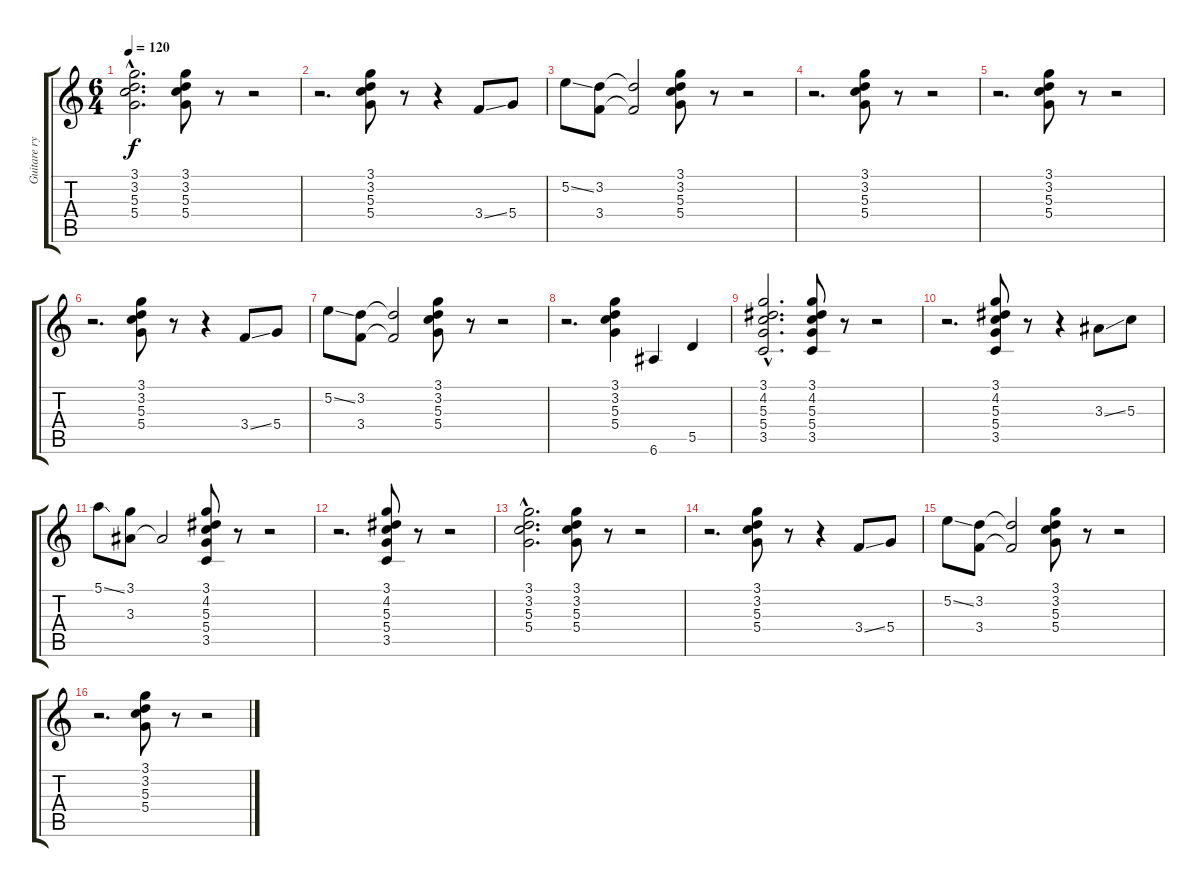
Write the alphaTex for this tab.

\track ("Guitare rythmique" "Guitare ry") {instrument electricguitarclean}
\staff {score tabs}
\tuning (E4 B3 G3 D3 A2 E2) {hide}
\ts (6 4)
\tempo 120
\clef g2
\ks c
(3.1{hac} 3.2{hac} 5.3{hac} 5.4{hac}).2{d dy f instrument electricguitarclean} (3.1 3.2 5.3 5.4).8 r.8 r.2 |
r.2{d} (3.1 3.2 5.3 5.4).8 r.8 r.4 3.4{ss}.8 5.4.8 |
5.2{ss}.8 (3.2 3.4).8 (3.2{t} 3.4{t}).2 (3.1 3.2 5.3 5.4).8 r.8 r.2 |
r.2{d} (3.1 3.2 5.3 5.4).8 r.8 r.2 |
r.2{d} (3.1 3.2 5.3 5.4).8 r.8 r.2 |
r.2{d} (3.1 3.2 5.3 5.4).8 r.8 r.4 3.4{ss}.8 5.4.8 |
5.2{ss}.8 (3.2 3.4).8 (3.2{t} 3.4{t}).2 (3.1 3.2 5.3 5.4).8 r.8 r.2 |
r.2{d} (3.1 3.2 5.3 5.4).4 6.6.4 5.5.4 |
(3.1{hac} 4.2{hac} 5.3{hac} 5.4{hac} 3.5{hac}).2{d} (3.1 4.2 5.3 5.4 3.5).8 r.8 r.2 |
r.2{d} (3.1 4.2 5.3 5.4 3.5).8 r.8 r.4 3.3{ss}.8 5.3.8 |
5.1{ss}.8 (3.1 3.3).8 3.3{t}.2 (3.1 4.2 5.3 5.4 3.5).8 r.8 r.2 |
r.2{d} (3.1 4.2 5.3 5.4 3.5).8 r.8 r.2 |
(3.1{hac} 3.2{hac} 5.3{hac} 5.4{hac}).2{d} (3.1 3.2 5.3 5.4).8 r.8 r.2 |
r.2{d} (3.1 3.2 5.3 5.4).8 r.8 r.4 3.4{ss}.8 5.4.8 |
5.2{ss}.8 (3.2 3.4).8 (3.2{t} 3.4{t}).2 (3.1 3.2 5.3 5.4).8 r.8 r.2 |
r.2{d} (3.1 3.2 5.3 5.4).8 r.8 r.2
